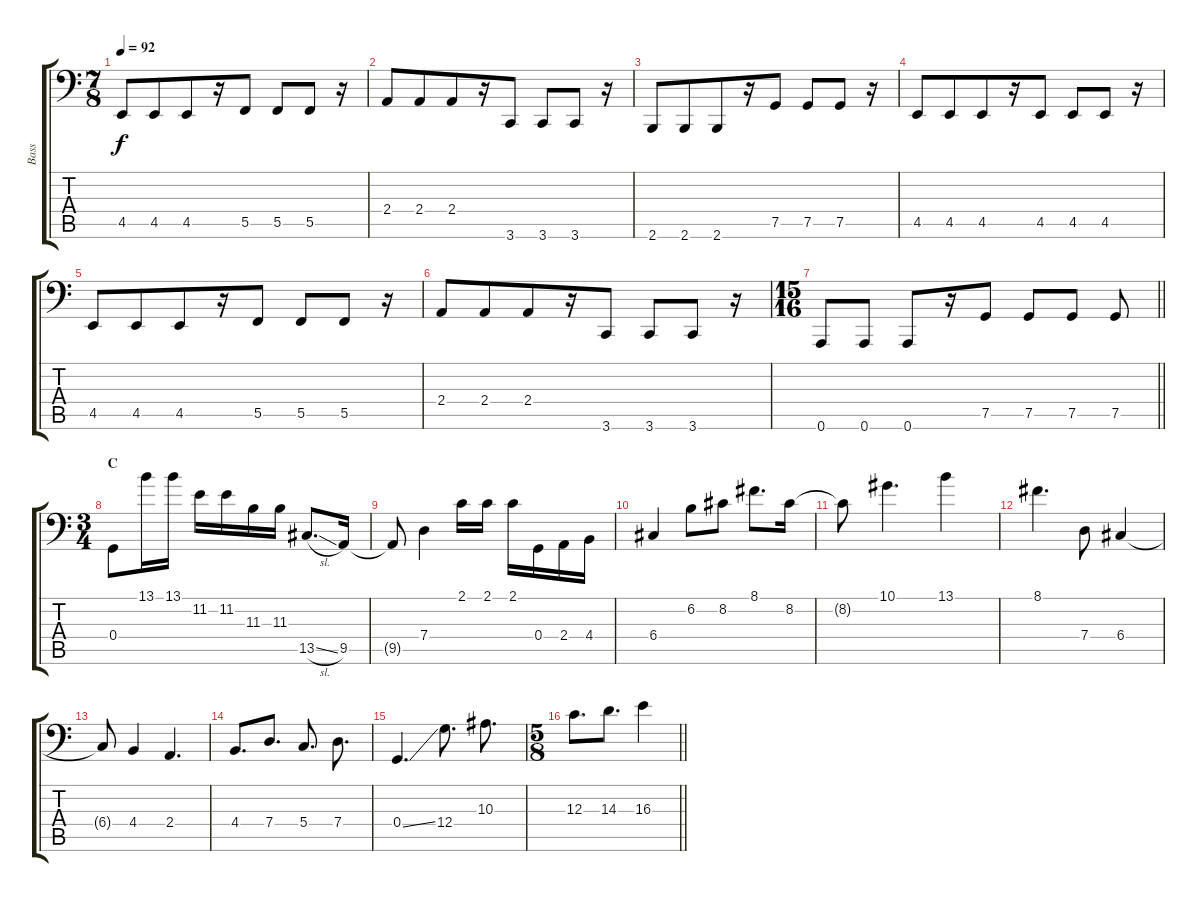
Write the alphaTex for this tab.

\track ("Bass" "Bass") {instrument electricbasspick}
\staff {score tabs}
\tuning (Bb2 F2 C2 G1 C1 A0) {hide}
\ts (7 8)
\tempo 92
\clef f4
\ks c
4.5.8{dy f} 4.5.8 4.5.8 r.16 5.5.8 5.5.8 5.5.8 r.16 |
2.4.8 2.4.8 2.4.8 r.16 3.6.8 3.6.8 3.6.8 r.16 |
2.6.8 2.6.8 2.6.8 r.16 7.5.8 7.5.8 7.5.8 r.16 |
4.5.8 4.5.8 4.5.8 r.16 4.5.8 4.5.8 4.5.8 r.16 |
4.5.8 4.5.8 4.5.8 r.16 5.5.8 5.5.8 5.5.8 r.16 |
2.4.8 2.4.8 2.4.8 r.16 3.6.8 3.6.8 3.6.8 r.16 |
\ts (15 16)
\barLineRight lightlight
0.6.8 0.6.8 0.6.8 r.16 7.5.8 7.5.8 7.5.8 7.5.8 |
\ts (3 4)
\section ("" "C")
0.4.8{instrument electricbassfinger} 13.1.16 13.1.16 11.2.16 11.2.16 11.3.16 11.3.16 13.5{sl}.8{d} 9.5.16 |
9.5{t}.8 7.4.4 2.1.16 2.1.16 2.1.16 0.4.16 2.4.16 4.4.16 |
6.4.4 6.2.8 8.2.8 8.1.8{d} 8.2.16 |
8.2{t}.8 10.1.4{d} 13.1.4 |
8.1.4{d} 7.4.8 6.4.4 |
6.4{t}.8 4.4.4 2.4.4{d} |
4.4.8{d} 7.4.8{d} 5.4.8{d} 7.4.8{d} |
0.4{ss}.4{d} 12.4.8{d} 10.3.8{d} |
\ts (5 8)
\barLineRight lightlight
12.3.8{d} 14.3.8{d} 16.3.4
